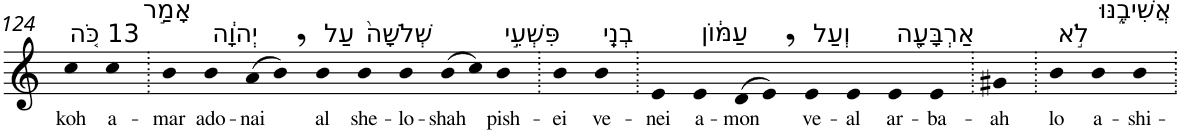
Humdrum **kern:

**kern	**text
*part1	*part1
*staff1	*staff1
*I"Piano	*
*I'Pno	*
!!LO:PB:g=z
*clefG2	*
*k[]	*
=124	=124
!LO:TX:a:t=13 כֹּ֚ה	!
!	!LO:LY:b
4cc	koh
!LO:TX:a:t=אָמַ֣ר	!
!	!LO:LY:b
4cc	a-
=125.	=125.
!	!LO:LY:b
4b	-mar
!LO:TX:a:t=יְהוָ֔ה	!
!	!LO:LY:b
4b	ado-
!	!LO:LY:b
(>8a	-nai
8b,)	.
!LO:TX:a:t=עַל	!
!	!LO:LY:b
4b	al
!LO:TX:a:t=שְׁלֹשָׁה֙	!
!	!LO:LY:b
4b	she-
!	!LO:LY:b
4b	-lo-
!	!LO:LY:b
(>8b	-shah
8cc)	.
!LO:TX:a:t=פִּשְׁעֵ֣י	!
!	!LO:LY:b
4b	pish-
=126.	=126.
!	!LO:LY:b
4b	-ei
!LO:TX:a:t=בְנֵֽי	!
!	!LO:LY:b
4b	ve-
=127.	=127.
!	!LO:LY:b
4e	-nei
!LO:TX:a:t=עַמּ֔וֹן	!
!	!LO:LY:b
4e	a-
!	!LO:LY:b
(>8d	-mon
8e,)	.
!LO:TX:a:t=וְעַל	!
!	!LO:LY:b
4e	ve-
!	!LO:LY:b
4e	-al
!LO:TX:a:t=אַרְבָּעָ֖ה	!
!	!LO:LY:b
4e	ar-
!	!LO:LY:b
4e	-ba-
=128.	=128.
!	!LO:LY:b
4g#X	-ah
=129.	=129.
!LO:TX:a:t=לֹ֣א	!
!	!LO:LY:b
4b	lo
!LO:TX:a:t=אֲשִׁיבֶ֑נּוּ	!
!	!LO:LY:b
4b	a-
!	!LO:LY:b
4b	-shi-
=.	=.
*-	*-
